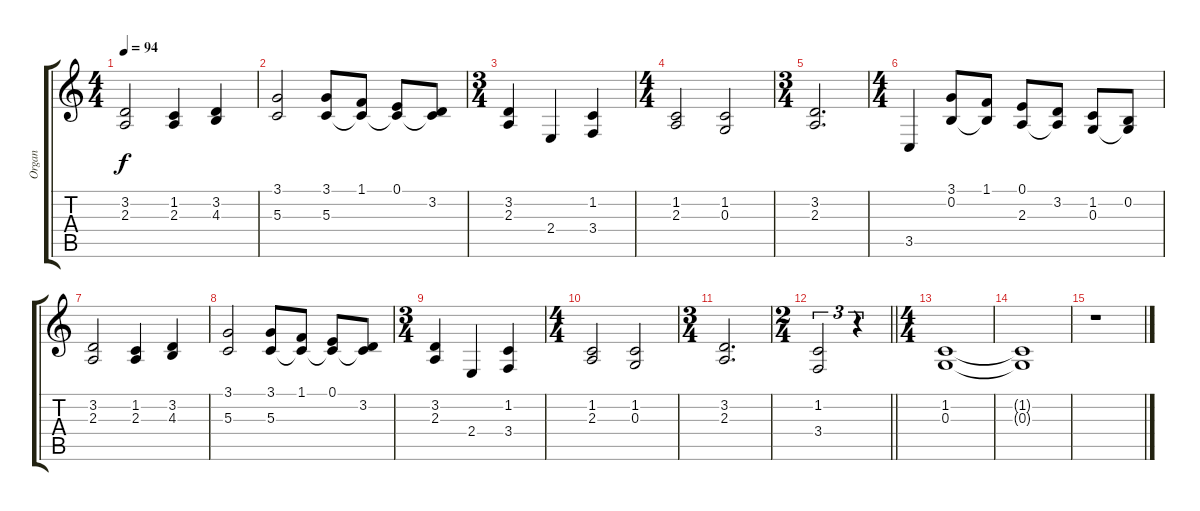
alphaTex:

\track ("Organ" "Organ") {instrument drawbarorgan}
\staff {score tabs}
\tuning (E4 B3 G3 D3 A2 E2) {hide}
\ts (4 4)
\tempo 94
\clef g2
\ks c
(3.2 2.3).2{dy f} (1.2 2.3).4 (3.2 4.3).4 |
(3.1 5.3).2 (3.1 5.3).8 (1.1 5.3{t}).8 (0.1 5.3{t}).8 (3.2 5.3{t}).8 |
\ts (3 4)
(3.2 2.3).4 2.4.4 (1.2 3.4).4 |
\ts (4 4)
(1.2 2.3).2 (1.2 0.3).2 |
\ts (3 4)
(3.2 2.3).2{d} |
\ts (4 4)
3.5.4 (3.1 0.2).8 (1.1 0.2{t}).8 (0.1 2.3).8 (3.2 2.3{t}).8 (1.2 0.3).8 (0.2 0.3{t}).8 |
(3.2 2.3).2 (1.2 2.3).4 (3.2 4.3).4 |
(3.1 5.3).2 (3.1 5.3).8 (1.1 5.3{t}).8 (0.1 5.3{t}).8 (3.2 5.3{t}).8 |
\ts (3 4)
(3.2 2.3).4 2.4.4 (1.2 3.4).4 |
\ts (4 4)
(1.2 2.3).2 (1.2 0.3).2 |
\ts (3 4)
(3.2 2.3).2{d} |
\ts (2 4)
\barLineRight lightlight
(1.2 3.4).2{tu (3 2)} r.4{tu (3 2)} |
\ts (4 4)
(1.2 0.3).1 |
(1.2{t} 0.3{t}).1 |
r.1
